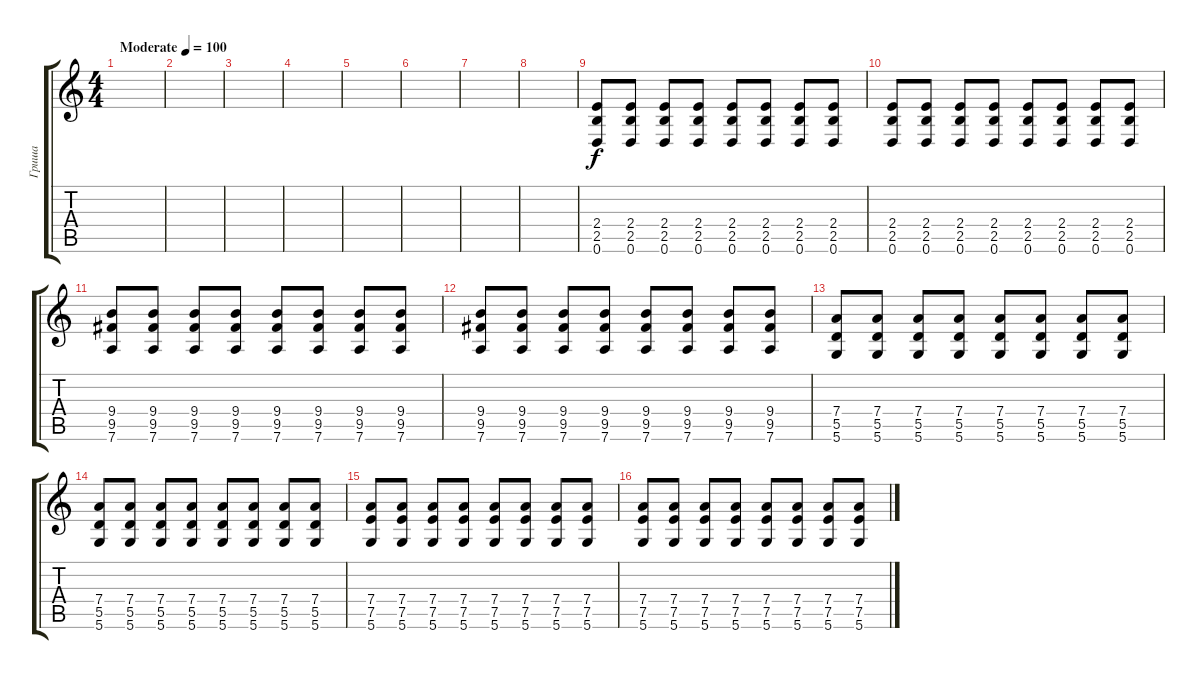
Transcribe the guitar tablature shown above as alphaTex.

\track ("Гриша" "Гриша") {instrument overdrivenguitar}
\staff {score tabs}
\tuning (E4 B3 G3 D3 A2 D2) {hide}
\ts (4 4)
\tempo (100 "Moderate")
\clef g2
\ks c
|
|
|
|
|
|
|
|
(2.4 2.5 0.6).8 (2.4 2.5 0.6).8 (2.4 2.5 0.6).8 (2.4 2.5 0.6).8 (2.4 2.5 0.6).8 (2.4 2.5 0.6).8 (2.4 2.5 0.6).8 (2.4 2.5 0.6).8 |
(2.4 2.5 0.6).8 (2.4 2.5 0.6).8 (2.4 2.5 0.6).8 (2.4 2.5 0.6).8 (2.4 2.5 0.6).8 (2.4 2.5 0.6).8 (2.4 2.5 0.6).8 (2.4 2.5 0.6).8 |
(9.4 9.5 7.6).8 (9.4 9.5 7.6).8 (9.4 9.5 7.6).8 (9.4 9.5 7.6).8 (9.4 9.5 7.6).8 (9.4 9.5 7.6).8 (9.4 9.5 7.6).8 (9.4 9.5 7.6).8 |
(9.4 9.5 7.6).8 (9.4 9.5 7.6).8 (9.4 9.5 7.6).8 (9.4 9.5 7.6).8 (9.4 9.5 7.6).8 (9.4 9.5 7.6).8 (9.4 9.5 7.6).8 (9.4 9.5 7.6).8 |
(7.4 5.5 5.6).8 (7.4 5.5 5.6).8 (7.4 5.5 5.6).8 (7.4 5.5 5.6).8 (7.4 5.5 5.6).8 (7.4 5.5 5.6).8 (7.4 5.5 5.6).8 (7.4 5.5 5.6).8 |
(7.4 5.5 5.6).8 (7.4 5.5 5.6).8 (7.4 5.5 5.6).8 (7.4 5.5 5.6).8 (7.4 5.5 5.6).8 (7.4 5.5 5.6).8 (7.4 5.5 5.6).8 (7.4 5.5 5.6).8 |
(7.4 7.5 5.6).8 (7.4 7.5 5.6).8 (7.4 7.5 5.6).8 (7.4 7.5 5.6).8 (7.4 7.5 5.6).8 (7.4 7.5 5.6).8 (7.4 7.5 5.6).8 (7.4 7.5 5.6).8 |
(7.4 7.5 5.6).8 (7.4 7.5 5.6).8 (7.4 7.5 5.6).8 (7.4 7.5 5.6).8 (7.4 7.5 5.6).8 (7.4 7.5 5.6).8 (7.4 7.5 5.6).8 (7.4 7.5 5.6).8
